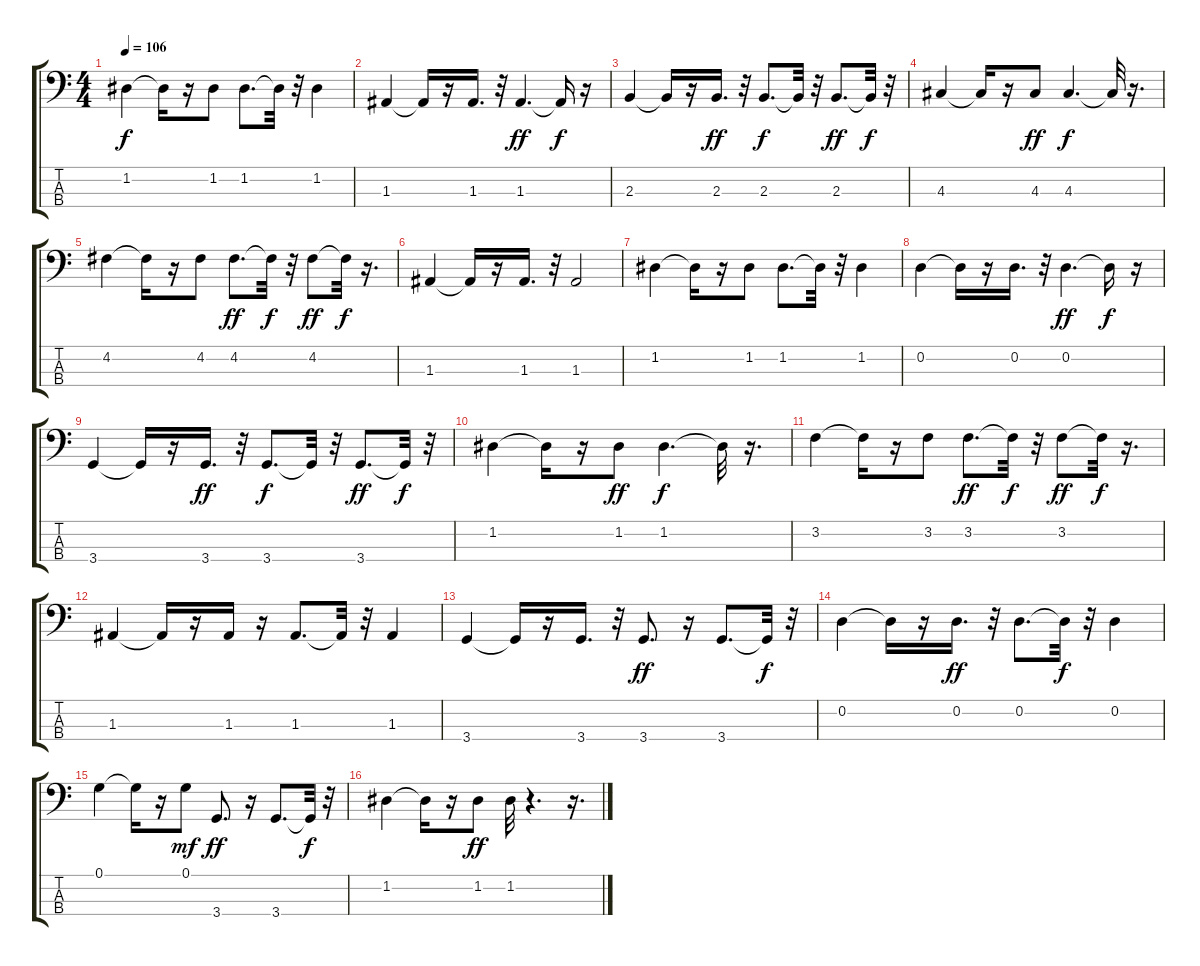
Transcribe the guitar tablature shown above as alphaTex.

\track "" {instrument fretlessbass}
\staff {score tabs}
\tuning (G2 D2 A1 E1) {hide}
\ts (4 4)
\tempo 106
\clef f4
\ks c
1.2.4{dy f} 1.2{t}.16 r.16 1.2.8 1.2.8{d} 1.2{t}.32 r.32 1.2.4 |
1.3.4 1.3{t}.16 r.16 1.3.16{d} r.32 1.3.4{d dy ff} 1.3{t}.16{dy f} r.16 |
2.3.4 2.3{t}.16 r.16 2.3.16{d dy ff} r.32 2.3.8{d dy f} 2.3{t}.32 r.32 2.3.8{d dy ff} 2.3{t}.32{dy f} r.32 |
4.3.4 4.3{t}.16 r.16 4.3.8{dy ff} 4.3.4{d dy f} 4.3{t}.32 r.16{d} |
4.2.4 4.2{t}.16 r.16 4.2.8 4.2.8{d dy ff} 4.2{t}.32{dy f} r.32 4.2.8{dy ff} 4.2{t}.32{dy f} r.16{d} |
1.3.4 1.3{t}.16 r.16 1.3.16{d} r.32 1.3.2 |
1.2.4 1.2{t}.16 r.16 1.2.8 1.2.8{d} 1.2{t}.32 r.32 1.2.4 |
0.2.4 0.2{t}.16 r.16 0.2.16{d} r.32 0.2.4{d dy ff} 0.2{t}.16{dy f} r.16 |
3.4.4 3.4{t}.16 r.16 3.4.16{d dy ff} r.32 3.4.8{d dy f} 3.4{t}.32 r.32 3.4.8{d dy ff} 3.4{t}.32{dy f} r.32 |
1.2.4 1.2{t}.16 r.16 1.2.8{dy ff} 1.2.4{d dy f} 1.2{t}.32 r.16{d} |
3.2.4 3.2{t}.16 r.16 3.2.8 3.2.8{d dy ff} 3.2{t}.32{dy f} r.32 3.2.8{dy ff} 3.2{t}.32{dy f} r.16{d} |
1.3.4 1.3{t}.16 r.16 1.3.16 r.16 1.3.8{d} 1.3{t}.32 r.32 1.3.4 |
3.4.4 3.4{t}.16 r.16 3.4.16{d} r.32 3.4.8{d dy ff} r.16 3.4.8{d} 3.4{t}.32{dy f} r.32 |
0.2.4 0.2{t}.16 r.16 0.2.16{d dy ff} r.32 0.2.8{d} 0.2{t}.32{dy f} r.32 0.2.4 |
0.1.4 0.1{t}.16 r.16 0.1.8{dy mf} 3.4.8{d dy ff} r.16 3.4.8{d} 3.4{t}.32{dy f} r.32 |
1.2.4 1.2{t}.16 r.16 1.2.8{dy ff} 1.2.32 r.4{d} r.16{d}
